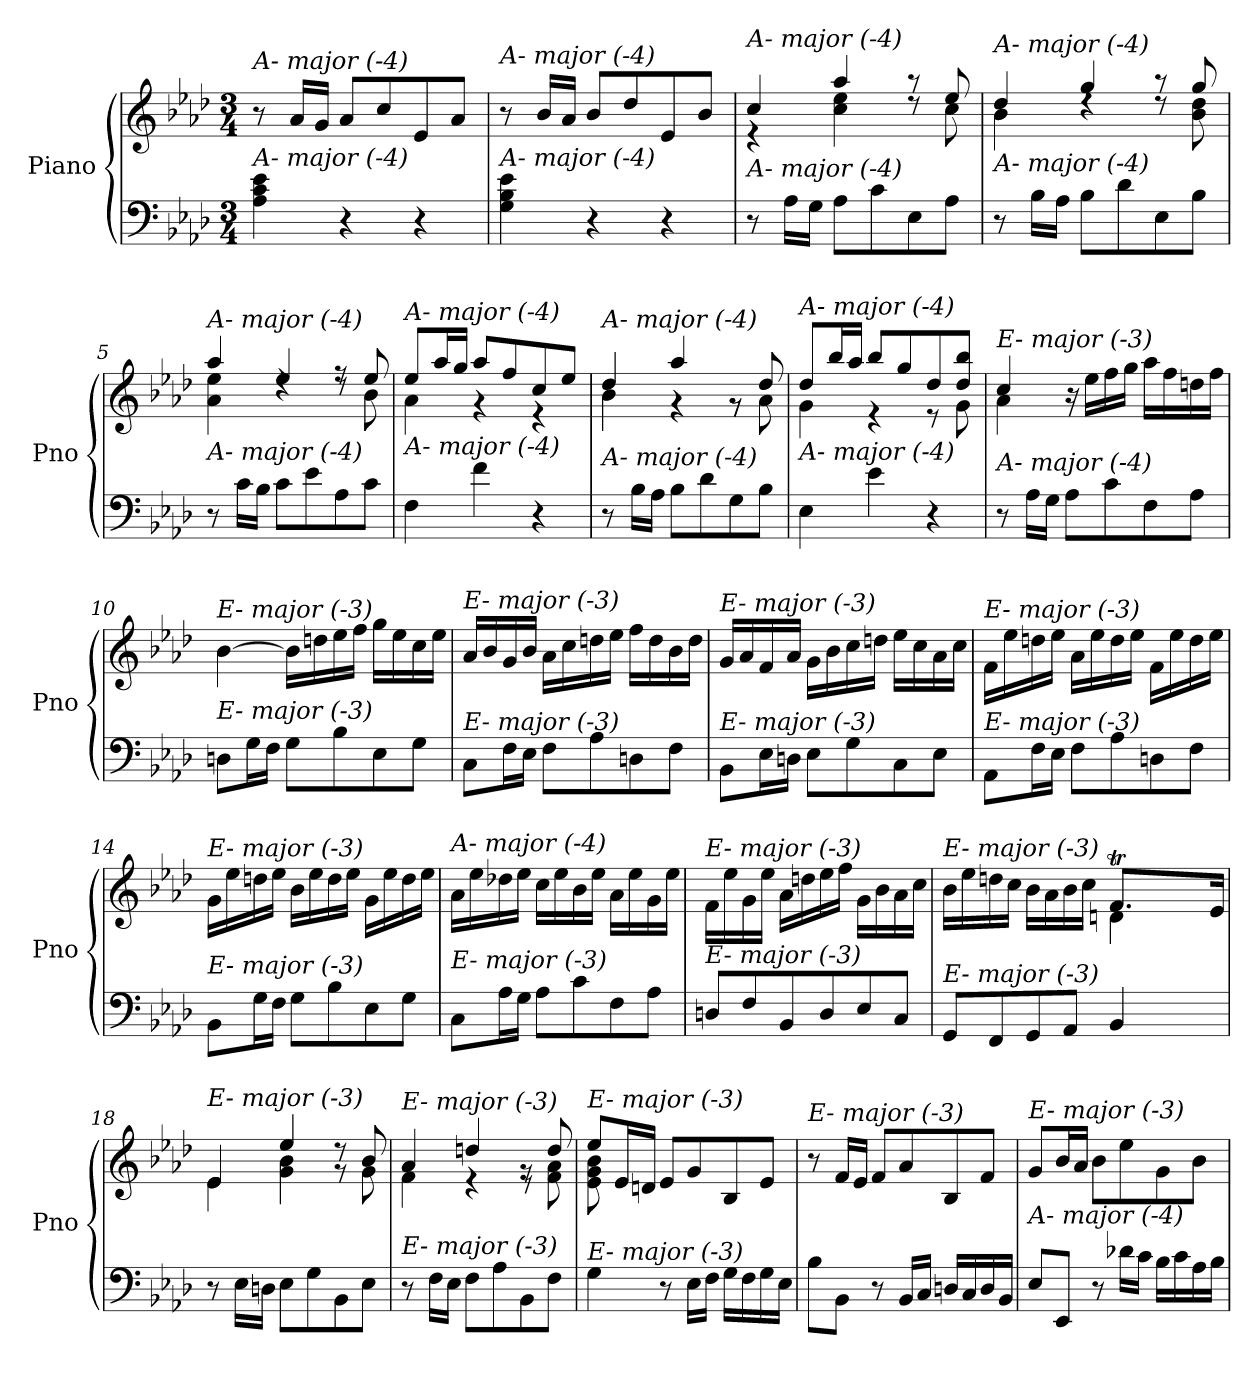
**kern	**kern
*part1	*part1
*staff2	*staff1
*I"Piano	*
*I'Pno	*
*clefF4	*clefG2
*k[b-e-a-d-]	*k[b-e-a-d-]
*M3/4	*M3/4
=1	=1
!	!LO:TX:i:t=A- major (-4)
!LO:TX:i:t=A- major (-4)	!
4A-\ 4c\ 4e-\	8r
.	16a-/LL
.	16g/JJ
4r	8a-/L
.	8cc/
4r	8e-/
.	8a-/J
=2	=2
!	!LO:TX:i:t=A- major (-4)
!LO:TX:i:t=A- major (-4)	!
4G\ 4B-\ 4e-\	8r
.	16b-/LL
.	16a-/JJ
4r	8b-/L
.	8dd-/
4r	8e-/
.	8b-/J
=3	=3
*	*^
!	!LO:TX:i:t=A- major (-4)	!
!LO:TX:i:t=A- major (-4)	!	!
8r	4cc/	4r
16A-\LL	.	.
16G\JJ	.	.
8A-\L	4aa-/	4cc\ 4ee-\
8c\	.	.
8E-\	8r	8rdd
8A-\J	8ee-/	8cc\
=4	=4	=4
!	!LO:TX:i:t=A- major (-4)	!
!LO:TX:i:t=A- major (-4)	!	!
8r	4dd-/	4b-\
16B-\LL	.	.
16A-\JJ	.	.
8B-\L	4gg/	4rdd
8d-\	.	.
8E-\	8r	8rdd
8B-\J	8gg/	8b-\ 8dd-\
!!LO:LB:g=z	!!
=5	=5	=5
!	!LO:TX:i:t=A- major (-4)	!
!LO:TX:i:t=A- major (-4)	!	!
8r	4aa-/	4a-\ 4ee-\
16c\LL	.	.
16B-\JJ	.	.
8c\L	4ee-/	4rdd
8e-\	.	.
8A-\	8r	8rdd
8c\J	8ee-/	8b-\
=6	=6	=6
!	!LO:TX:i:t=A- major (-4)	!
!LO:TX:i:t=A- major (-4)	!	!
4F\	8ee-/L	4a-\
.	16aa-/L	.
.	16gg/JJ	.
4f\	8aa-/L	4r
.	8ff/	.
4r	8cc/	4r
.	8ee-/J	.
=7	=7	=7
!	!LO:TX:i:t=A- major (-4)	!
!LO:TX:i:t=A- major (-4)	!	!
8r	4dd-/	4b-\
16B-\LL	.	.
16A-\JJ	.	.
8B-\L	4aa-/	4r
8d-\	.	.
8G\	8rg	8r
8B-\J	8dd-/	8a-\
=8	=8	=8
!	!LO:TX:i:t=A- major (-4)	!
!LO:TX:i:t=A- major (-4)	!	!
4E-\	8dd-/L	4g\
.	16bb-/L	.
.	16aa-/JJ	.
4e-\	8bb-/L	4r
.	8gg/	.
4r	8dd-/	8r
.	8dd-/ 8bb-/J	8g\
=9	=9	=9
*^	*	*
!	!	!LO:TX:i:t=E- major (-3)	!
!LO:TX:i:t=A- major (-4)	!	!	!
4ryy	8r	4cc/	4a-\
.	16A-\LL	.	.
.	16G\JJ	.	.
2ryy	8A-\L	16r	2ryy
.	.	16ee-\LL	.
.	8c\	16ff\	.
.	.	16gg\JJ	.
.	8F\	16aa-\LL	.
.	.	16ff\	.
.	8A-\J	16ddn\	.
.	.	16ff\JJ	.
*v	*v	*	*
*	*v	*v
!!LO:LB:g=z
=10	=10
!	!LO:TX:i:t=E- major (-3)
!LO:TX:i:t=E- major (-3)	!
8Dn\L	[4b-\
16G\L	.
16F\JJ	.
8G\L	16b-\LL]
.	16ddn\
8B-\	16ee-\
.	16ff\JJ
8E-\	16gg\LL
.	16ee-\
8G\J	16cc\
.	16ee-\JJ
=11	=11
!	!LO:TX:i:t=E- major (-3)
!LO:TX:i:t=E- major (-3)	!
8C\L	16a-/LL
.	16b-/
16F\L	16g/
16E-\JJ	16b-/JJ
8F\L	16a-\LL
.	16cc\
8A-\	16ddn\
.	16ee-\JJ
8Dn\	16ff\LL
.	16dd\
8F\J	16b-\
.	16dd\JJ
=12	=12
!	!LO:TX:i:t=E- major (-3)
!LO:TX:i:t=E- major (-3)	!
8BB-\L	16g/LL
.	16a-/
16E-\L	16f/
16Dn\JJ	16a-/JJ
8E-\L	16g\LL
.	16b-\
8G\	16cc\
.	16ddn\JJ
8C\	16ee-\LL
.	16cc\
8E-\J	16a-\
.	16cc\JJ
!!LO:LB:g=z
=13	=13
!	!LO:TX:i:t=E- major (-3)
!LO:TX:i:t=E- major (-3)	!
8AA-\L	16f\LL
.	16ee-\
16F\L	16ddn\
16E-\JJ	16ee-\JJ
8F\L	16a-\LL
.	16ee-\
8A-\	16dd\
.	16ee-\JJ
8Dn\	16f\LL
.	16ee-\
8F\J	16dd\
.	16ee-\JJ
!!LO:LB:g=z
=14	=14
!	!LO:TX:i:t=E- major (-3)
!LO:TX:i:t=E- major (-3)	!
8BB-\L	16g\LL
.	16ee-\
16G\L	16ddn\
16F\JJ	16ee-\JJ
8G\L	16b-\LL
.	16ee-\
8B-\	16dd\
.	16ee-\JJ
8E-\	16g\LL
.	16ee-\
8G\J	16dd\
.	16ee-\JJ
=15	=15
!	!LO:TX:i:t=A- major (-4)
!LO:TX:i:t=E- major (-3)	!
8C\L	16a-\LL
.	16ee-\
16A-\L	16dd-X\
16G\JJ	16ee-\JJ
8A-\L	16cc\LL
.	16ee-\
8c\	16b-\
.	16ee-\JJ
8F\	16a-\LL
.	16ee-\
8A-\J	16g\
.	16ee-\JJ
=16	=16
!	!LO:TX:i:t=E- major (-3)
!LO:TX:i:t=E- major (-3)	!
8Dn/L	16f\LL
.	16ee-\
8F/	16g\
.	16ee-\JJ
8BB-/	16a-\LL
.	16ddn\
8D/	16ee-\
.	16ff\JJ
8E-/	16g\LL
.	16b-\
8C/J	16a-\
.	16cc\JJ
!!LO:PB:g=z
=17	=17
*^	*^
*	*^	*	*^
!	!	!	!LO:TX:i:t=E- major (-3)	!	!
!LO:TX:i:t=E- major (-3)	!	!	!	!	!
2ryy	2ryy	8GG/L	16b-\LL	2ryy	2ryy
.	.	.	16ee-\	.	.
.	.	8FF/	16ddn\	.	.
.	.	.	16cc\JJ	.	.
.	.	8GG/	16b-\LL	.	.
.	.	.	16a-\	.	.
.	.	8AA-/J	16b-\	.	.
.	.	.	16cc\JJ	.	.
4ryy	8.ryy	4BB-/	8.fT/L	4dn\	32gyy
.	.	.	.	.	32fyy
.	.	.	.	.	32gyy
.	.	.	.	.	[32fyy
.	.	.	.	.	16fyy]
.	16ryy	.	16e-/Jk	.	16ryy
*	*v	*v	*	*	*
!!LO:LB:g=z
=18	=18	=18	=18	=18
!	!	!LO:TX:i:t=E- major (-3)	!	!
!LO:TX:i:t=E- major (-3)	!	!	!	!
*v	*v	*	*	*
*	*	*v	*v
8r	4e-/	4e-\
16E-\LL	.	.
16Dn\JJ	.	.
8E-\L	4ee-/	4g\ 4b-\
8G\	.	.
8BB-\	8rg	8rdd
8E-\J	8b-/	8g\
=19	=19	=19
!	!LO:TX:i:t=E- major (-3)	!
!LO:TX:i:t=E- major (-3)	!	!
8r	4a-/	4f\
16F\LL	.	.
16E-\JJ	.	.
8F\L	4ddn/	4r
8A-\	.	.
8BB-\	8rg	8r
8F\J	8dd/	8f\ 8a-\
=20	=20	=20
*^	*	*
!	!	!LO:TX:i:t=E- major (-3)	!
!LO:TX:i:t=E- major (-3)	!	!	!
8ryy	4G\	8ee-/L	8e-\ 8g\ 8b-\
2ryy	.	16e-/L	2ryy
.	.	16dn/JJ	.
.	8r	8e-/L	.
.	16E-\LL	8g/	.
.	16F\JJ	.	.
.	16G\LL	8B-/	.
.	16F\	.	.
8ryy	16G\	8e-/J	8ryy
.	16E-\JJ	.	.
*	*	*v	*v
=21	=21	=21
!	!	!LO:TX:i:t=E- major (-3)
!LO:TX:i:t=E- major (-3)	!	!
*v	*v	*
8B-\L	8r
8BB-\J	16f/LL
.	16e-/JJ
8r	8f/L
16BB-/LL	8a-/
16C/JJ	.
16Dn/LL	8B-/
16C/	.
16D/	8f/J
16BB-/JJ	.
=22	=22
!	!LO:TX:i:t=E- major (-3)
!LO:TX:i:t=A- major (-4)	!
8E-/L	8g/L
8EE-/J	16b-/L
.	16a-/JJ
8r	8b-\L
16d-X\LL	8ee-\
16c\JJ	.
16B-\LL	8g\
16c\	.
16A-\	8b-\J
16B-\JJ	.
=	=
*-	*-
